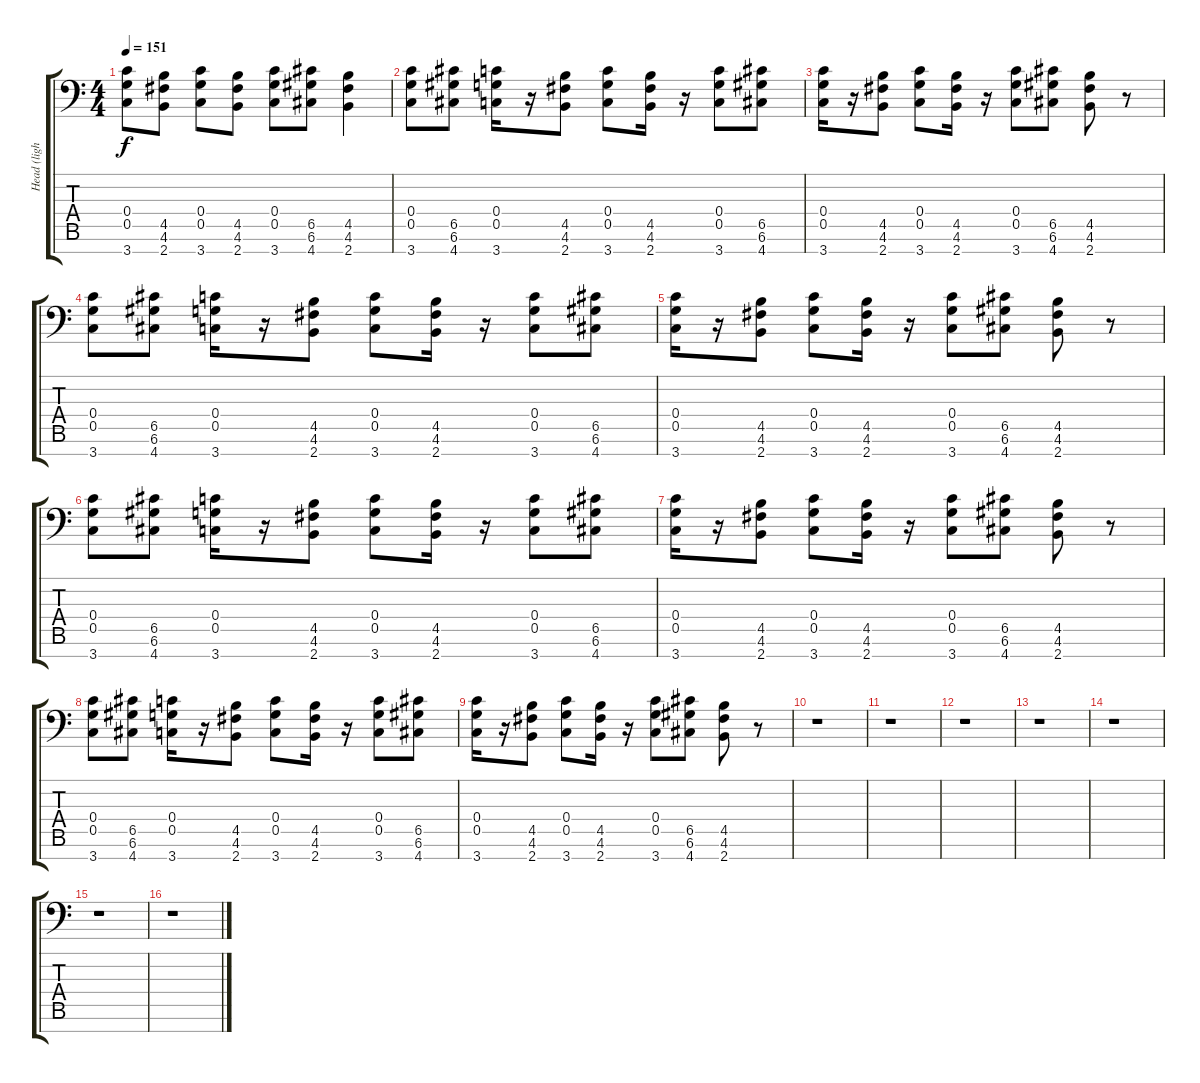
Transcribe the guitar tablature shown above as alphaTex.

\track ("Head (light dist-digital effects) " "Head (ligh") {instrument distortionguitar}
\staff {score tabs}
\tuning (D4 A3 F3 C3 G2 D2 A1) {hide}
\ts (4 4)
\tempo 151
\clef f4
\ks c
(0.4 0.5 3.7).8{dy f} (4.5 4.6 2.7).8 (0.4 0.5 3.7).8 (4.5 4.6 2.7).8 (0.4 0.5 3.7).8 (6.5 6.6 4.7).8 (4.5 4.6 2.7).4 |
(0.4 0.5 3.7).8 (6.5 6.6 4.7).8 (0.4 0.5 3.7).16 r.16 (4.5 4.6 2.7).8 (0.4 0.5 3.7).8 (4.5 4.6 2.7).16 r.16 (0.4 0.5 3.7).8 (6.5 6.6 4.7).8 |
(0.4 0.5 3.7).16 r.16 (4.5 4.6 2.7).8 (0.4 0.5 3.7).8 (4.5 4.6 2.7).16 r.16 (0.4 0.5 3.7).8 (6.5 6.6 4.7).8 (4.5 4.6 2.7).8 r.8 |
(0.4 0.5 3.7).8 (6.5 6.6 4.7).8 (0.4 0.5 3.7).16 r.16 (4.5 4.6 2.7).8 (0.4 0.5 3.7).8 (4.5 4.6 2.7).16 r.16 (0.4 0.5 3.7).8 (6.5 6.6 4.7).8 |
(0.4 0.5 3.7).16 r.16 (4.5 4.6 2.7).8 (0.4 0.5 3.7).8 (4.5 4.6 2.7).16 r.16 (0.4 0.5 3.7).8 (6.5 6.6 4.7).8 (4.5 4.6 2.7).8 r.8 |
(0.4 0.5 3.7).8 (6.5 6.6 4.7).8 (0.4 0.5 3.7).16 r.16 (4.5 4.6 2.7).8 (0.4 0.5 3.7).8 (4.5 4.6 2.7).16 r.16 (0.4 0.5 3.7).8 (6.5 6.6 4.7).8 |
(0.4 0.5 3.7).16 r.16 (4.5 4.6 2.7).8 (0.4 0.5 3.7).8 (4.5 4.6 2.7).16 r.16 (0.4 0.5 3.7).8 (6.5 6.6 4.7).8 (4.5 4.6 2.7).8 r.8 |
(0.4 0.5 3.7).8 (6.5 6.6 4.7).8 (0.4 0.5 3.7).16 r.16 (4.5 4.6 2.7).8 (0.4 0.5 3.7).8 (4.5 4.6 2.7).16 r.16 (0.4 0.5 3.7).8 (6.5 6.6 4.7).8 |
(0.4 0.5 3.7).16 r.16 (4.5 4.6 2.7).8 (0.4 0.5 3.7).8 (4.5 4.6 2.7).16 r.16 (0.4 0.5 3.7).8 (6.5 6.6 4.7).8 (4.5 4.6 2.7).8 r.8 |
r.1 |
r.1 |
r.1 |
r.1 |
r.1 |
r.1 |
r.1
